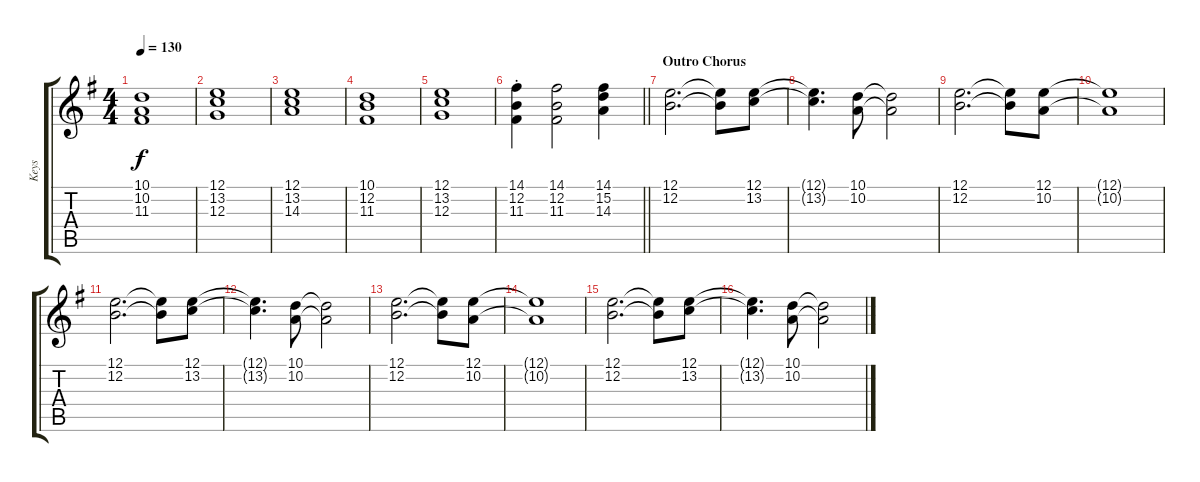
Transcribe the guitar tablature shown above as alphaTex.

\track ("Keys" "Keys") {instrument drawbarorgan}
\staff {score tabs}
\tuning (E4 B3 G3 D3 A2 E2) {hide}
\ts (4 4)
\tempo 130
\clef g2
\ks g
(10.1 10.2 11.3).1{dy f} |
(12.1 13.2 12.3).1 |
(12.1 13.2 14.3).1 |
(10.1 12.2 11.3).1 |
(12.1 13.2 12.3).1 |
\barLineRight lightlight
(14.1{st} 12.2{st} 11.3{st}).4 (14.1 12.2 11.3).2 (14.1 15.2 14.3).4 |
\section ("" "Outro Chorus")
(12.1 12.2).2{d} (12.1{t} 12.2{t}).8 (12.1 13.2).8 |
(12.1{t} 13.2{t}).4{d} (10.1 10.2).8 (10.1{t} 10.2{t}).2 |
(12.1 12.2).2{d} (12.1{t} 12.2{t}).8 (12.1 10.2).8 |
(12.1{t} 10.2{t}).1 |
(12.1 12.2).2{d} (12.1{t} 12.2{t}).8 (12.1 13.2).8 |
(12.1{t} 13.2{t}).4{d} (10.1 10.2).8 (10.1{t} 10.2{t}).2 |
(12.1 12.2).2{d} (12.1{t} 12.2{t}).8 (12.1 10.2).8 |
(12.1{t} 10.2{t}).1 |
(12.1 12.2).2{d} (12.1{t} 12.2{t}).8 (12.1 13.2).8 |
(12.1{t} 13.2{t}).4{d} (10.1 10.2).8 (10.1{t} 10.2{t}).2
